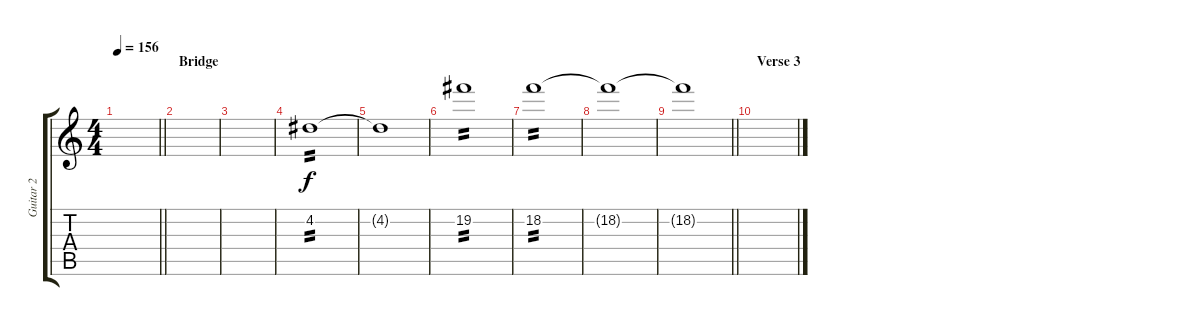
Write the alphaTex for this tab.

\track ("Guitar 2" "Guitar 2") {instrument distortionguitar}
\staff {score tabs}
\tuning (E4 B3 G3 D3 A2 E2) {hide}
\ts (4 4)
\tempo 156
\clef g2
\barLineRight lightlight
\ks c
|
\section ("" "Bridge")
|
|
4.2.1{tp 2} |
4.2{t}.1 |
19.2.1{tp 2} |
18.2.1{tp 2} |
18.2{t}.1 |
\barLineRight lightlight
18.2{t}.1 |
\section ("" "Verse 3")
